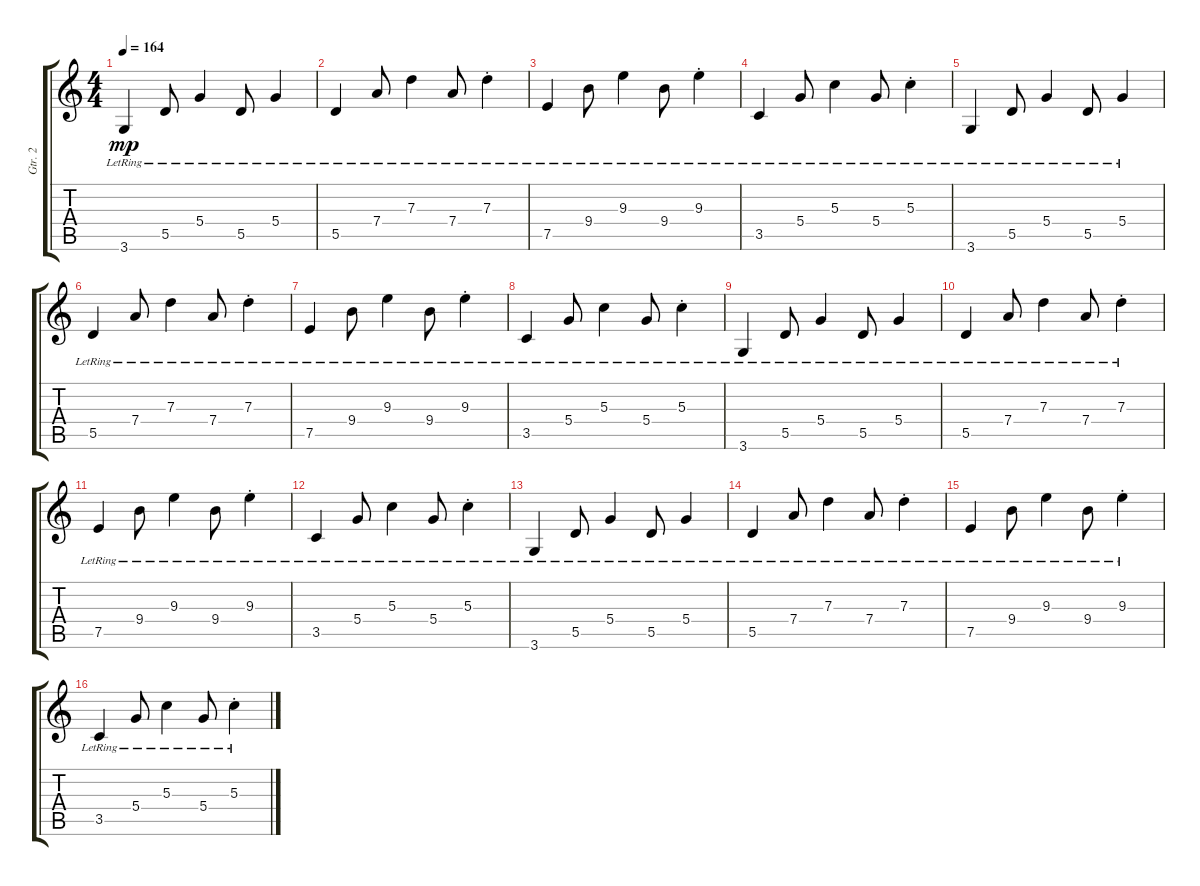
\track ("Gtr. 2" "Gtr. 2") {instrument electricguitarclean}
\staff {score tabs}
\tuning (E4 B3 G3 D3 A2 E2) {hide}
\ts (4 4)
\tempo 164
\clef g2
\ks c
3.6{lr}.4{dy mp} 5.5{lr}.8 5.4{lr}.4 5.5{lr}.8 5.4{lr}.4 |
5.5{lr}.4 7.4{lr}.8 7.3{lr}.4 7.4{lr}.8 7.3{st lr}.4 |
7.5{lr}.4 9.4{lr}.8 9.3{lr}.4 9.4{lr}.8 9.3{st lr}.4 |
3.5{lr}.4 5.4{lr}.8 5.3{lr}.4 5.4{lr}.8 5.3{st lr}.4 |
3.6{lr}.4 5.5{lr}.8 5.4{lr}.4 5.5{lr}.8 5.4{lr}.4 |
5.5{lr}.4 7.4{lr}.8 7.3{lr}.4 7.4{lr}.8 7.3{st lr}.4 |
7.5{lr}.4 9.4{lr}.8 9.3{lr}.4 9.4{lr}.8 9.3{st lr}.4 |
3.5{lr}.4 5.4{lr}.8 5.3{lr}.4 5.4{lr}.8 5.3{st lr}.4 |
3.6{lr}.4 5.5{lr}.8 5.4{lr}.4 5.5{lr}.8 5.4{lr}.4 |
5.5{lr}.4 7.4{lr}.8 7.3{lr}.4 7.4{lr}.8 7.3{st lr}.4 |
7.5{lr}.4 9.4{lr}.8 9.3{lr}.4 9.4{lr}.8 9.3{st lr}.4 |
3.5{lr}.4 5.4{lr}.8 5.3{lr}.4 5.4{lr}.8 5.3{st lr}.4 |
3.6{lr}.4 5.5{lr}.8 5.4{lr}.4 5.5{lr}.8 5.4{lr}.4 |
5.5{lr}.4 7.4{lr}.8 7.3{lr}.4 7.4{lr}.8 7.3{st lr}.4 |
7.5{lr}.4 9.4{lr}.8 9.3{lr}.4 9.4{lr}.8 9.3{st lr}.4 |
3.5{lr}.4 5.4{lr}.8 5.3{lr}.4 5.4{lr}.8 5.3{st lr}.4
